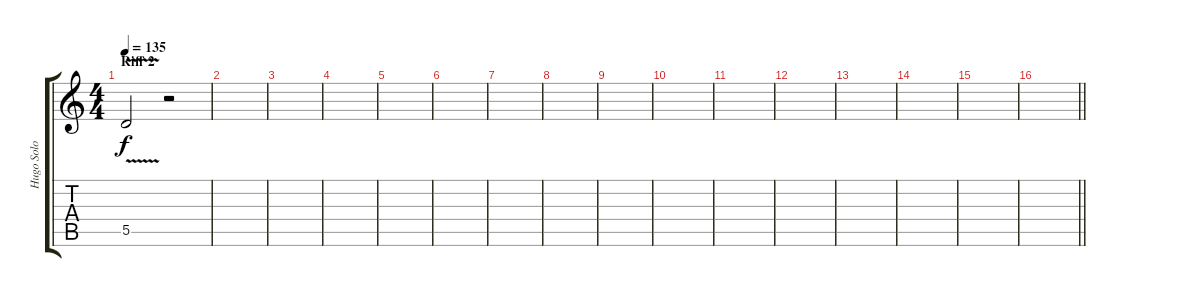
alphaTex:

\track ("Hugo Solo" "Hugo Solo") {instrument distortionguitar}
\staff {score tabs}
\tuning (E4 B3 G3 D3 A2 D2) {hide}
\ts (4 4)
\section ("" "Riff 2")
\tempo 135
\clef g2
\ks c
5.5{v}.2{dy f} r.2 |
|
|
|
|
|
|
|
|
|
|
|
|
|
|
\barLineRight lightlight
